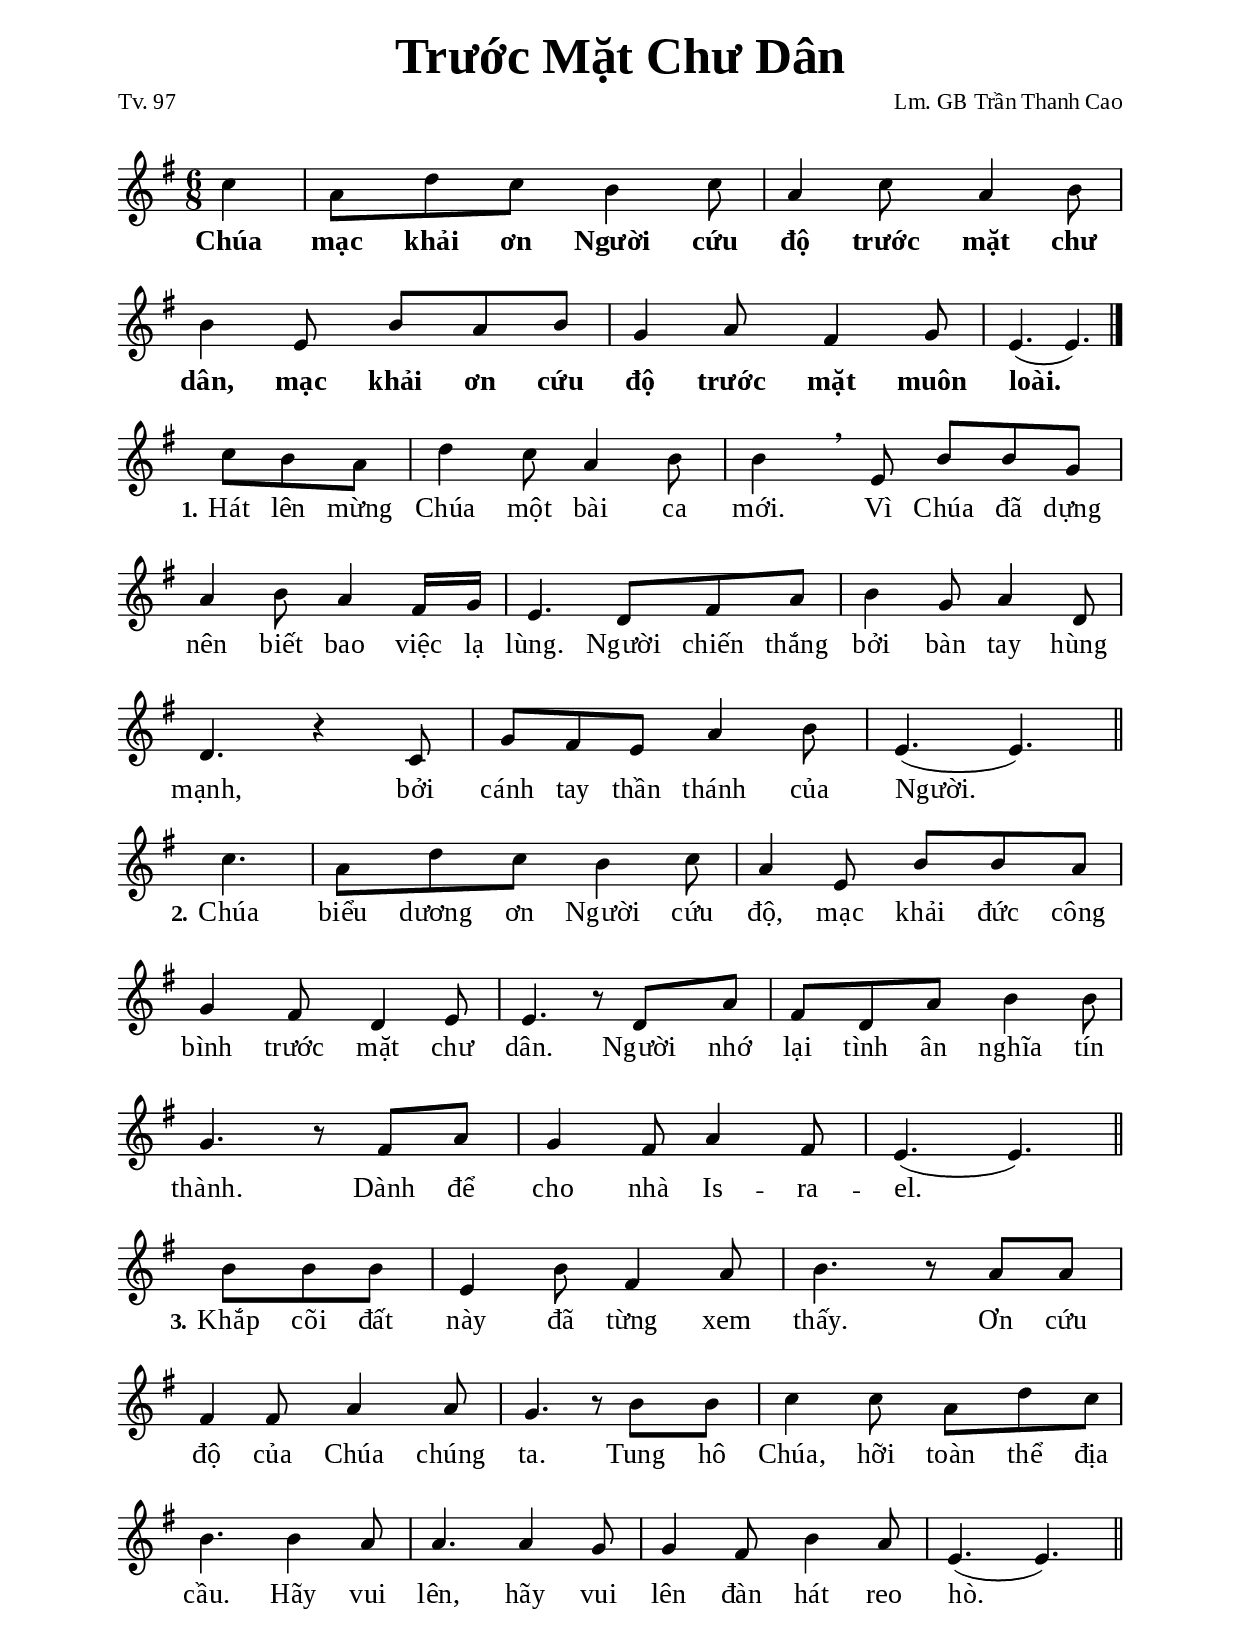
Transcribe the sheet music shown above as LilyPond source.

% Cài đặt chung
\version "2.22.1"
\include "english.ly"

\header {
  title = \markup { \fontsize #3 "Trước Mặt Chư Dân" }
  poet = "Tv. 97"
  composer = "Lm. GB Trần Thanh Cao"
  arranger = " "
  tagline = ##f
}

% Nhạc điệp khúc
nhacDiepKhuc = \relative c'' {
  \partial 4 c4 |
  a8 d c b4 c8 |
  a4 c8 a4 b8 |
  b4 e,8 b' a b |
  g4 a8 fs4 g8 |
  e4. ( e) \bar "|."
}

% Nhạc phiên khúc
nhacPhienKhucMot = \relative c'' {
  \partial 4. c8 b a |
  d4 c8 a4 b8 |
  b4 \breathe e,8 b' b g |
  a4 b8 a4 fs16 g |
  e4. d8 fs a |
  b4 g8 a4 d,8 |
  d4. r4 c8 |
  g' fs e a4 b8 |
  e,4. (e) \bar "||"
}

nhacPhienKhucHai = \relative c'' {
  \partial 4. c4. |
  a8 d c b4 c8 |
  a4 e8 b' b a |
  g4 fs8 d4 e8 |
  e4. r8 d a' |
  fs d a' b4 b8 |
  g4. r8 fs a |
  g4 fs8 a4 fs8 |
  e4. (e) \bar "||"
}

nhacPhienKhucBa = \relative c'' {
  \partial 4. b8 b b |
  e,4 b'8 fs4 a8 |
  b4. r8 a a |
  fs4 fs8 a4 a8 |
  g4. r8 b b |
  c4 c8 a d c |
  b4. b4 a8 |
  a4. a4 g8 |
  g4 fs8 b4 a8 |
  e4. (e) \bar "||"
}

% Lời điệp khúc
loiDiepKhuc = \lyricmode {
  Chúa mạc khải ơn Người cứu độ trước mặt chư dân,
  mạc khải ơn cứu độ trước mặt muôn loài.
}

% Lời phiên khúc
loiPhienKhucMot = \lyricmode {
  \set stanza = #"1."
  Hát lên mừng Chúa một bài ca mới.
  Vì Chúa đã dựng nên biết bao việc lạ lùng.
  Người chiến thắng bởi bàn tay hùng mạnh,
  bởi cánh tay thần thánh của Người.
}

loiPhienKhucHai = \lyricmode {
  \set stanza = #"2."
  Chúa biểu dương ơn Người cứu độ,
  mạc khải đức công bình trước mặt chư dân.
  Người nhớ lại tình ân nghĩa tín thành.
  Dành để cho nhà Is -- ra -- el.
}

loiPhienKhucBa = \lyricmode {
  \set stanza = #"3."
  Khắp cõi đất này đã từng xem thấy.
  Ơn cứu độ của Chúa chúng ta.
  Tung hô Chúa, hỡi toàn thể địa cầu.
  Hãy vui lên, hãy vui lên đàn hát reo hò.
}


% Dàn trang
\paper {
  #(set-paper-size "a4")
  top-margin = 10\mm
  bottom-margin = 10\mm
  left-margin = 20\mm
  right-margin = 20\mm
  indent = #0
  #(define fonts
    (make-pango-font-tree
      "Liberation Serif"
      "Liberation Serif"
      "Liberation Serif"
      (/ 20 20)))
  page-count = #1
  system-system-spacing = #'((basic-distance . 13))
  score-system-spacing = #'((basic-distance . 13))
}

% Thiết lập tông và nhịp
TongNhip = { \key g \major \time 6/8 }

\score {
  \new ChoirStaff <<
    \new Staff = diepKhuc \with {
        \consists "Merge_rests_engraver"
        %\magnifyStaff #(magstep +1)
      }
      <<
      \new Voice = beSop {
        \TongNhip \stemNeutral \nhacDiepKhuc
      }
    >>
    \new Lyrics \lyricsto beSop \loiDiepKhuc
  >>
  \layout {
    \override Lyrics.LyricText.font-series = #'bold
    \override Lyrics.LyricText.font-size = #+2
    \override Lyrics.LyricSpace.minimum-distance = #4
    \override Score.BarNumber.break-visibility = ##(#f #f #f)
    \override Score.SpacingSpanner.uniform-stretching = ##t
  }
}

\score {
  \new ChoirStaff <<
    \new Staff = phienKhuc \with {
        %\magnifyStaff #(magstep +1)
      }
      <<
      \new Voice = beSop {
        \key g \major \time 6/8 \nhacPhienKhucMot
      }
    >>
    \new Lyrics \lyricsto beSop \loiPhienKhucMot
  >>
  \layout {
    \override Staff.TimeSignature.transparent = ##t
    \override Lyrics.LyricText.font-size = #+2
    \override Lyrics.LyricSpace.minimum-distance = #2
    \override Score.BarNumber.break-visibility = ##(#f #f #f)
    \override Score.SpacingSpanner.uniform-stretching = ##t
  } 
}

\score {
  \new ChoirStaff <<
    \new Staff = phienKhuc \with {
        %\magnifyStaff #(magstep +1)
      }
      <<
      \new Voice = beSop {
        \key g \major \time 6/8 \nhacPhienKhucHai
      }
    >>
    \new Lyrics \lyricsto beSop \loiPhienKhucHai
  >>
  \layout {
    \override Staff.TimeSignature.transparent = ##t
    \override Lyrics.LyricText.font-size = #+2
    \override Lyrics.LyricSpace.minimum-distance = #3
    \override Score.BarNumber.break-visibility = ##(#f #f #f)
    \override Score.SpacingSpanner.uniform-stretching = ##t
  } 
}

\score {
  \new ChoirStaff <<
    \new Staff = phienKhuc \with {
        %\magnifyStaff #(magstep +1)
      }
      <<
      \new Voice = beSop {
        \key g \major \time 6/8 \nhacPhienKhucBa
      }
    >>
    \new Lyrics \lyricsto beSop \loiPhienKhucBa
  >>
  \layout {
    \override Staff.TimeSignature.transparent = ##t
    \override Lyrics.LyricText.font-size = #+2
    \override Lyrics.LyricSpace.minimum-distance = #3
    \override Score.BarNumber.break-visibility = ##(#f #f #f)
    \override Score.SpacingSpanner.uniform-stretching = ##t
  } 
}
